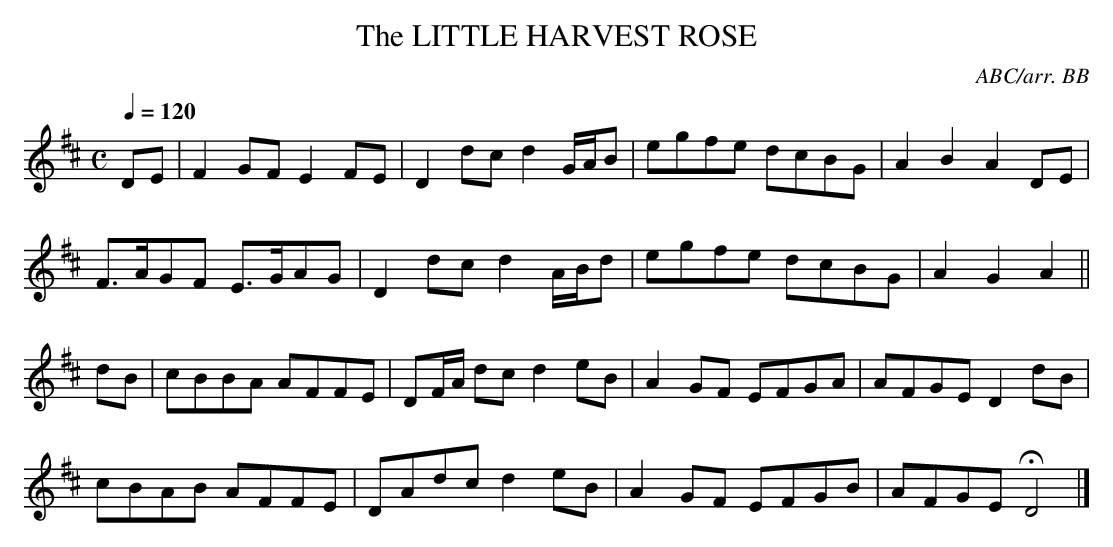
X:1
T:LITTLE HARVEST ROSE, The
C:ABC/arr. BB
Y:"amoroso"
L:1/8
M:C
Q:1/4=120
K:D % source key F
DE|F2GF E2FE|D2dc d2G/A/B|egfe dcBG|A2B2 A2DE|
F>AGF E>GAG|D2dc d2 A/B/d|egfe dcBG|A2G2 A2 ||
dB|cBBA AFFE|DF/A/ dc d2eB|A2GF EFGA|AFGE D2dB|
cBAB AFFE|DAdc d2eB|A2GF EFGB|AFGE HD4|]
